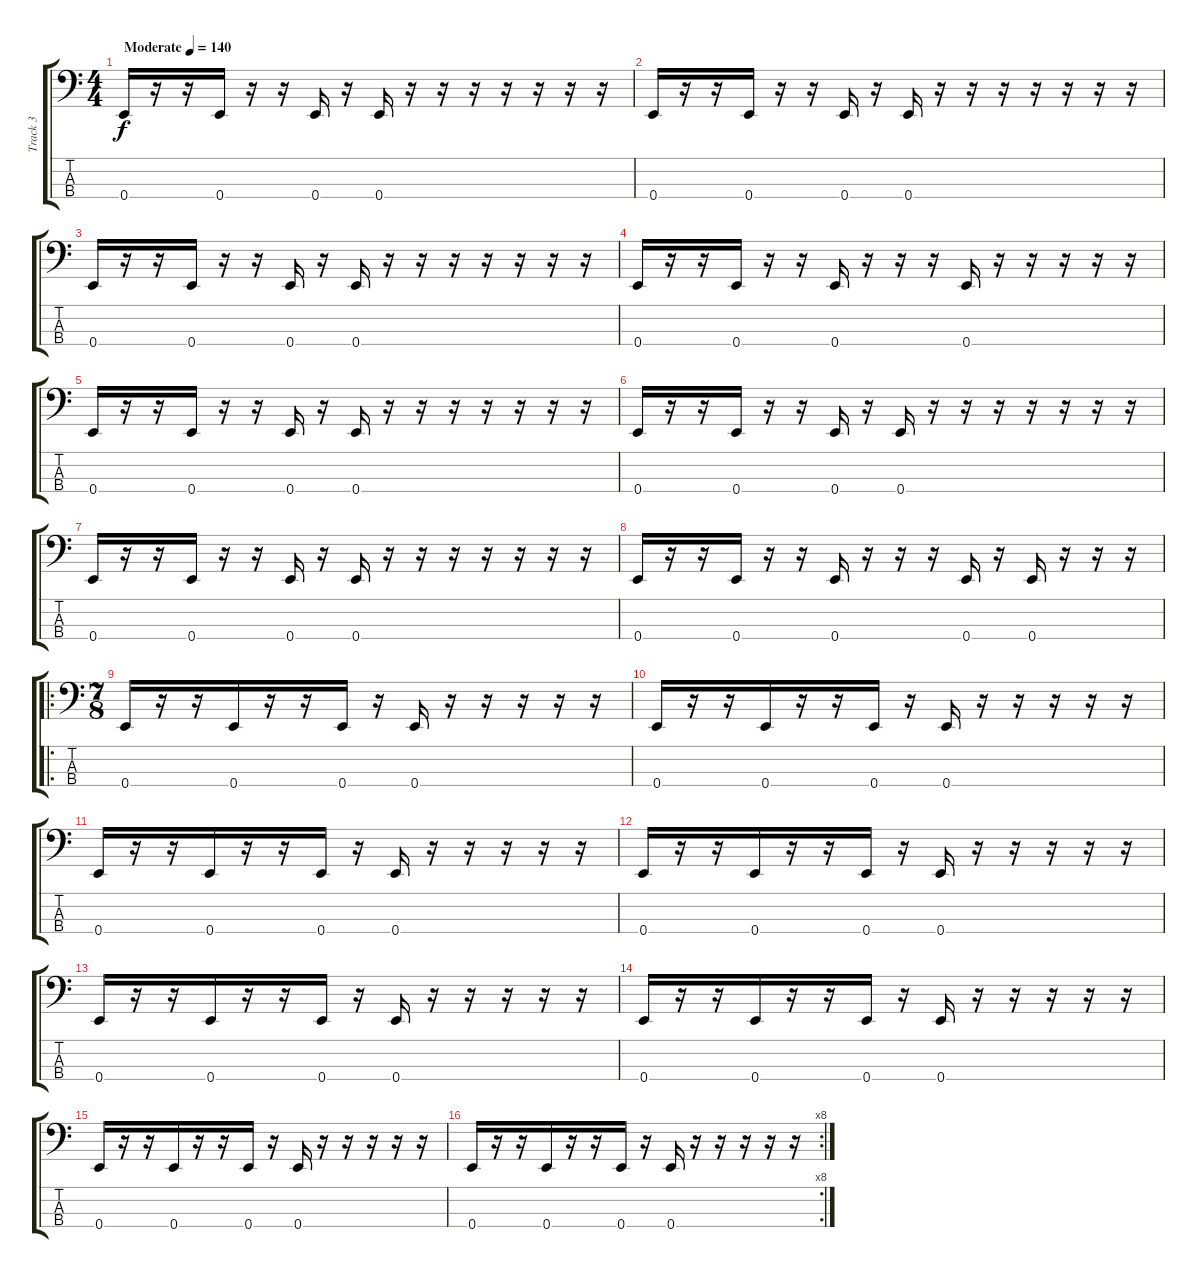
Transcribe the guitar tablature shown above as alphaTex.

\track ("Track 3" "Track 3") {instrument electricbassfinger}
\staff {score tabs}
\tuning (G2 D2 A1 E1) {hide}
\ts (4 4)
\tempo (140 "Moderate")
\clef f4
\ks c
0.4.16{dy f instrument electricbassfinger} r.16 r.16 0.4.16 r.16 r.16 0.4.16 r.16 0.4.16 r.16 r.16 r.16 r.16 r.16 r.16 r.16 |
0.4.16 r.16 r.16 0.4.16 r.16 r.16 0.4.16 r.16 0.4.16 r.16 r.16 r.16 r.16 r.16 r.16 r.16 |
0.4.16 r.16 r.16 0.4.16 r.16 r.16 0.4.16 r.16 0.4.16 r.16 r.16 r.16 r.16 r.16 r.16 r.16 |
0.4.16 r.16 r.16 0.4.16 r.16 r.16 0.4.16 r.16 r.16 r.16 0.4.16 r.16 r.16 r.16 r.16 r.16 |
0.4.16 r.16 r.16 0.4.16 r.16 r.16 0.4.16 r.16 0.4.16 r.16 r.16 r.16 r.16 r.16 r.16 r.16 |
0.4.16 r.16 r.16 0.4.16 r.16 r.16 0.4.16 r.16 0.4.16 r.16 r.16 r.16 r.16 r.16 r.16 r.16 |
0.4.16 r.16 r.16 0.4.16 r.16 r.16 0.4.16 r.16 0.4.16 r.16 r.16 r.16 r.16 r.16 r.16 r.16 |
0.4.16 r.16 r.16 0.4.16 r.16 r.16 0.4.16 r.16 r.16 r.16 0.4.16 r.16 0.4.16 r.16 r.16 r.16 |
\ro
\ts (7 8)
0.4.16 r.16 r.16 0.4.16 r.16 r.16 0.4.16 r.16 0.4.16 r.16 r.16 r.16 r.16 r.16 |
0.4.16 r.16 r.16 0.4.16 r.16 r.16 0.4.16 r.16 0.4.16 r.16 r.16 r.16 r.16 r.16 |
0.4.16 r.16 r.16 0.4.16 r.16 r.16 0.4.16 r.16 0.4.16 r.16 r.16 r.16 r.16 r.16 |
0.4.16 r.16 r.16 0.4.16 r.16 r.16 0.4.16 r.16 0.4.16 r.16 r.16 r.16 r.16 r.16 |
0.4.16 r.16 r.16 0.4.16 r.16 r.16 0.4.16 r.16 0.4.16 r.16 r.16 r.16 r.16 r.16 |
0.4.16 r.16 r.16 0.4.16 r.16 r.16 0.4.16 r.16 0.4.16 r.16 r.16 r.16 r.16 r.16 |
0.4.16 r.16 r.16 0.4.16 r.16 r.16 0.4.16 r.16 0.4.16 r.16 r.16 r.16 r.16 r.16 |
\rc 8
0.4.16 r.16 r.16 0.4.16 r.16 r.16 0.4.16 r.16 0.4.16 r.16 r.16 r.16 r.16 r.16
